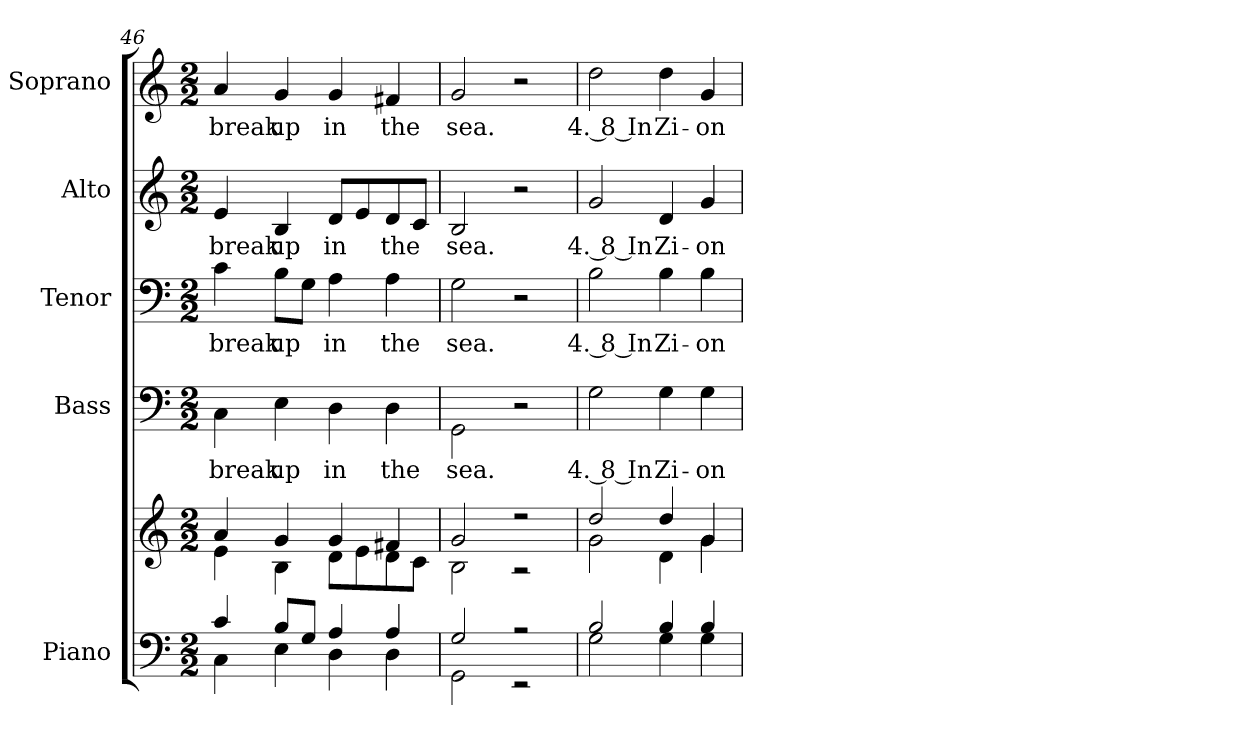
**kern	**kern	**kern	**text	**kern	**text	**kern	**text	**kern	**text
*part5	*part5	*part4	*part4	*part3	*part3	*part2	*part2	*part1	*part1
*staff6	*staff5	*staff4	*staff4	*staff3	*staff3	*staff2	*staff2	*staff1	*staff1
*I"Piano	*	*I"Bass	*	*I"Tenor	*	*I"Alto	*	*I"Soprano	*
*I'Pno.	*	*I'B.	*	*I'T.	*	*I'A.	*	*I'S.	*
!!LO:PB:g=z
*clefF4	*clefG2	*clefF4	*	*clefF4	*	*clefG2	*	*clefG2	*
*k[]	*k[]	*k[]	*	*k[]	*	*k[]	*	*k[]	*
*C:	*C:	*C:	*	*C:	*	*C:	*	*C:	*
*M2/2	*M2/2	*M2/2	*	*M2/2	*	*M2/2	*	*M2/2	*
=46	=46	=46	=46	=46	=46	=46	=46	=46	=46
*^	*^	*	*	*	*	*	*	*	*
!	!	!	!	!	!LO:LY:b:color=#000000	!	!	!	!	!	!
!	!	!	!	!	!	!	!LO:LY:b:color=#000000	!	!	!	!
!	!	!	!	!	!	!	!	!	!LO:LY:b:color=#000000	!	!
!	!	!	!	!	!	!	!	!	!	!	!LO:LY:b:color=#000000
4ci/	4Ci\	4ai/	4ei\	4Ci\	break	4ci\	break	4ei/	break	4ai/	break
!	!	!	!	!	!LO:LY:b:color=#000000	!	!	!	!	!	!
!	!	!	!	!	!	!	!LO:LY:b:color=#000000	!	!	!	!
!	!	!	!	!	!	!	!	!	!LO:LY:b:color=#000000	!	!
!	!	!	!	!	!	!	!	!	!	!	!LO:LY:b:color=#000000
8Bi/L	4Ei\	4gi/	4Bi\	4Ei\	up	8Bi\L	up	4Bi/	up	4gi/	up
8Gi/J	.	.	.	.	.	8Gi\J	.	.	.	.	.
!	!	!	!	!	!LO:LY:b:color=#000000	!	!	!	!	!	!
!	!	!	!	!	!	!	!LO:LY:b:color=#000000	!	!	!	!
!	!	!	!	!	!	!	!	!	!LO:LY:b:color=#000000	!	!
!	!	!	!	!	!	!	!	!	!	!	!LO:LY:b:color=#000000
4Ai/	4Di\	4gi/	8di\L	4Di\	in	4Ai\	in	8di/L	in	4gi/	in
.	.	.	8ei\	.	.	.	.	8ei/	.	.	.
!	!	!	!	!	!LO:LY:b:color=#000000	!	!	!	!	!	!
!	!	!	!	!	!	!	!LO:LY:b:color=#000000	!	!	!	!
!	!	!	!	!	!	!	!	!	!LO:LY:b:color=#000000	!	!
!	!	!	!	!	!	!	!	!	!	!	!LO:LY:b:color=#000000
4Ai/	4Di\	4f#Xi/	8di\	4Di\	the	4Ai\	the	8di/	the	4f#Xi/	the
.	.	.	8ci\J	.	.	.	.	8ci/J	.	.	.
=47	=47	=47	=47	=47	=47	=47	=47	=47	=47	=47	=47
!	!	!	!	!	!LO:LY:b:color=#000000	!	!	!	!	!	!
!	!	!	!	!	!	!	!LO:LY:b:color=#000000	!	!	!	!
!	!	!	!	!	!	!	!	!	!LO:LY:b:color=#000000	!	!
!	!	!	!	!	!	!	!	!	!	!	!LO:LY:b:color=#000000
2Gi/	2GGi\	2gi/	2Bi\	2GGi\	sea.	2Gi\	sea.	2Bi/	sea.	2gi/	sea.
2r	2r	2r	2r	2r	.	2r	.	2r	.	2r	.
!!LO:PB:g=z
=48	=48	=48	=48	=48	=48	=48	=48	=48	=48	=48	=48
!	!	!	!	!	!LO:LY:b:color=#000000	!	!	!	!	!	!
!	!	!	!	!	!	!	!LO:LY:b:color=#000000	!	!	!	!
!	!	!	!	!	!	!	!	!	!LO:LY:b:color=#000000	!	!
!	!	!	!	!	!	!	!	!	!	!	!LO:LY:b:color=#000000
2Bi/	2Gi\	2ddi/	2gi\	2Gi\	4. 8 In	2Bi\	4. 8 In	2gi/	4. 8 In	2ddi\	4. 8 In
!	!	!	!	!	!LO:LY:b:color=#000000	!	!	!	!	!	!
!	!	!	!	!	!	!	!LO:LY:b:color=#000000	!	!	!	!
!	!	!	!	!	!	!	!	!	!LO:LY:b:color=#000000	!	!
!	!	!	!	!	!	!	!	!	!	!	!LO:LY:b:color=#000000
4Bi/	4Gi\	4ddi/	4di\	4Gi\	Zi-	4Bi\	Zi-	4di/	Zi-	4ddi\	Zi-
!	!	!	!	!	!LO:LY:b:color=#000000	!	!	!	!	!	!
!	!	!	!	!	!	!	!LO:LY:b:color=#000000	!	!	!	!
!	!	!	!	!	!	!	!	!	!LO:LY:b:color=#000000	!	!
!	!	!	!	!	!	!	!	!	!	!	!LO:LY:b:color=#000000
4Bi/	4Gi\	4gi/	4gi\	4Gi\	-on	4Bi\	-on	4gi/	-on	4gi/	-on
*v	*v	*	*	*	*	*	*	*	*	*	*
*	*v	*v	*	*	*	*	*	*	*	*
=	=	=	=	=	=	=	=	=	=
*-	*-	*-	*-	*-	*-	*-	*-	*-	*-
